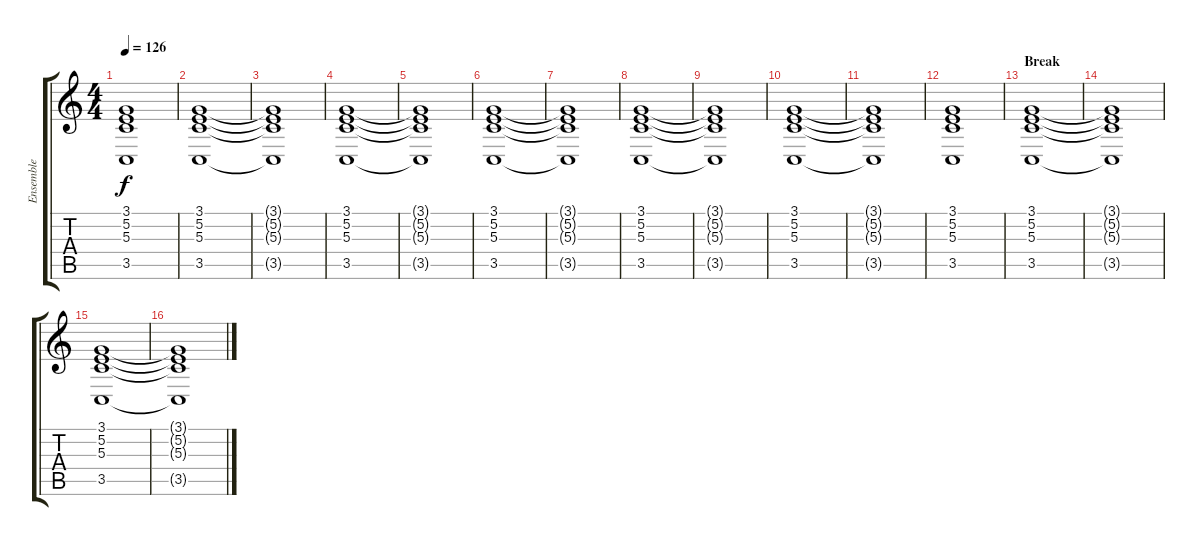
\track ("Ensemble" "Ensemble") {instrument stringensemble1}
\staff {score tabs}
\tuning (E4 B3 G3 D3 A2 E2) {hide}
\ts (4 4)
\tempo 126
\clef g2
\ks c
(3.1{t} 5.2{t} 5.3{t} 3.5{t}).1{dy f} |
(3.1 5.2 5.3 3.5).1 |
(3.1{t} 5.2{t} 5.3{t} 3.5{t}).1 |
(3.1 5.2 5.3 3.5).1 |
\section ("" "")
(3.1{t} 5.2{t} 5.3{t} 3.5{t}).1 |
(3.1 5.2 5.3 3.5).1 |
(3.1{t} 5.2{t} 5.3{t} 3.5{t}).1 |
(3.1 5.2 5.3 3.5).1 |
(3.1{t} 5.2{t} 5.3{t} 3.5{t}).1 |
(3.1 5.2 5.3 3.5).1 |
(3.1{t} 5.2{t} 5.3{t} 3.5{t}).1 |
(3.1 5.2 5.3 3.5).1 |
\section ("" "Break")
(3.1 5.2 5.3 3.5).1 |
(3.1{t} 5.2{t} 5.3{t} 3.5{t}).1 |
(3.1 5.2 5.3 3.5).1 |
(3.1{t} 5.2{t} 5.3{t} 3.5{t}).1
